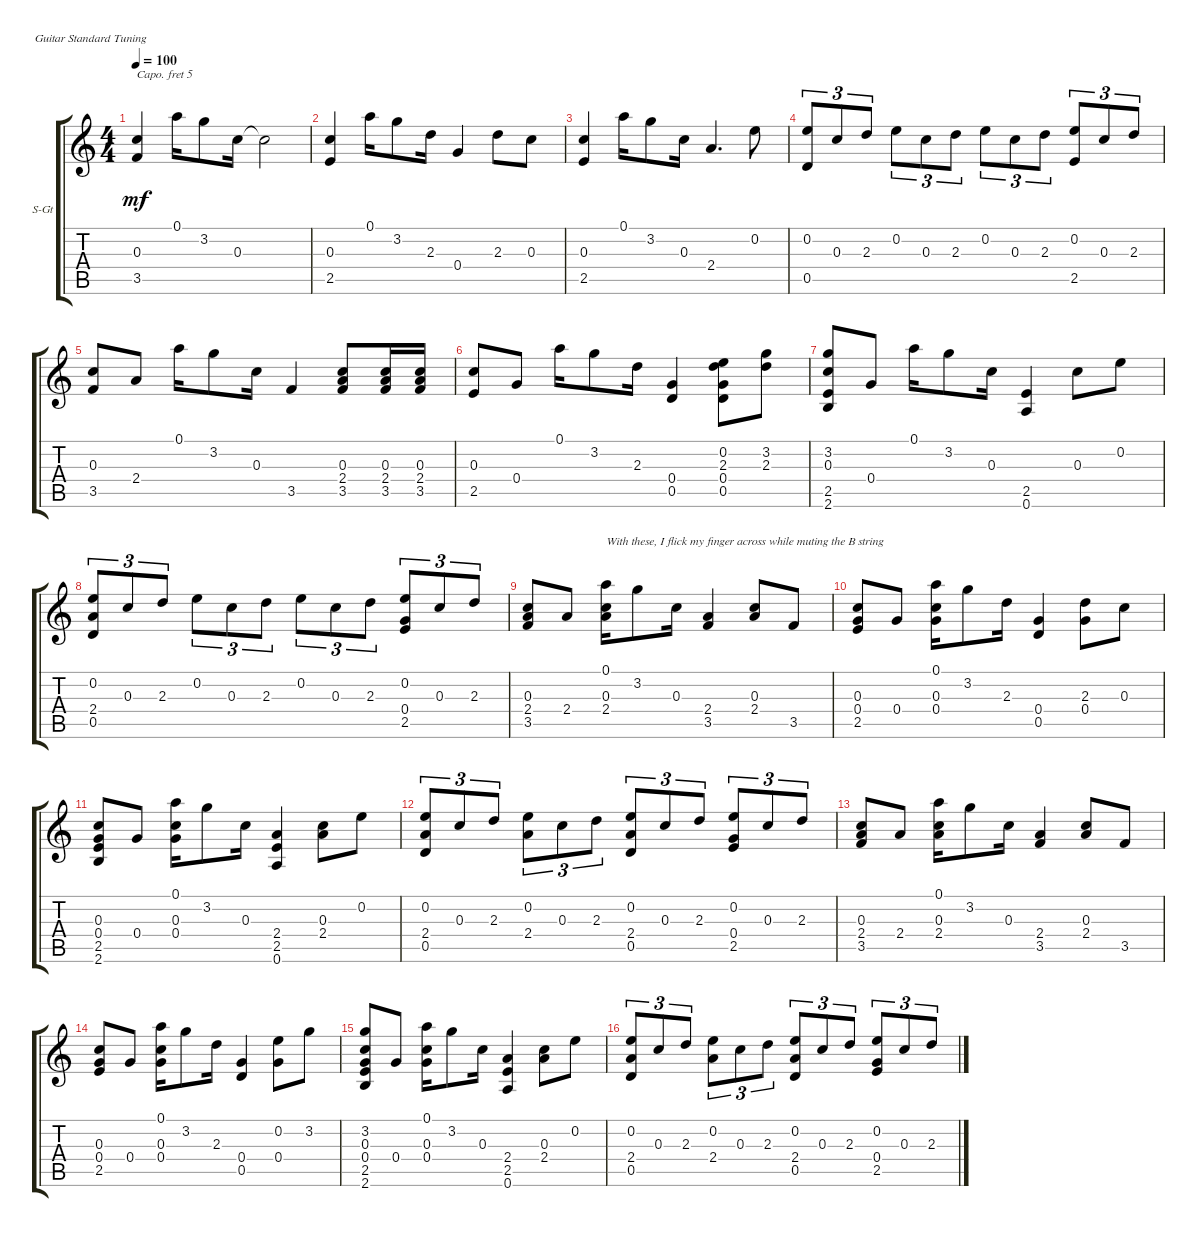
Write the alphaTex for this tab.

\defaultSystemsLayout 4
\bracketExtendMode groupsimilarinstruments
\firstSystemTrackNameOrientation horizontal
\otherSystemsTrackNameOrientation horizontal
\track ("Steel Guitar" "S-Gt") {instrument acousticguitarsteel}
\staff {score tabs}
\capo 5
\tuning (E4 B3 G3 D3 A2 E2)
\ts (4 4)
\tempo 100
\clef g2
\ks c
(3.5 0.3).4{dy mf instrument acousticguitarsteel} 0.1.16 3.2.8 0.3.16 0.3{t}.2 |
(2.5 0.3).4 0.1.16 3.2.8 2.3.16 0.4.4 2.3.8 0.3.8 |
(2.5 0.3).4 0.1.16 3.2.8 0.3.16 2.4.4{d} 0.2.8 |
(0.5 0.2).8{tu (3 2)} 0.3.8{tu (3 2)} 2.3.8{tu (3 2)} 0.2.8{tu (3 2)} 0.3.8{tu (3 2)} 2.3.8{tu (3 2)} 0.2.8{tu (3 2)} 0.3.8{tu (3 2)} 2.3.8{tu (3 2)} (2.5 0.2).8{tu (3 2)} 0.3.8{tu (3 2)} 2.3.8{tu (3 2)} |
(3.5 0.3).8 2.4.8 0.1.16 3.2.8 0.3.16 3.5.4 (3.5 2.4 0.3).8 (3.5 2.4 0.3).16 (3.5 2.4 0.3).16 |
(2.5 0.3).8 0.4.8 0.1.16 3.2.8 2.3.16 (0.5 0.4).4 (0.5 0.4 2.3 0.2).8 (2.3 3.2).8 |
(2.6 2.5 0.3 3.2).8 0.4.8 0.1.16 3.2.8 0.3.16 (0.6 2.5).4 0.3.8 0.2.8 |
(0.5 2.4 0.2).8{tu (3 2)} 0.3.8{tu (3 2)} 2.3.8{tu (3 2)} 0.2.8{tu (3 2)} 0.3.8{tu (3 2)} 2.3.8{tu (3 2)} 0.2.8{tu (3 2)} 0.3.8{tu (3 2)} 2.3.8{tu (3 2)} (2.5 0.4 0.2).8{tu (3 2)} 0.3.8{tu (3 2)} 2.3.8{tu (3 2)} |
(3.5 2.4 0.3).8 2.4.8 (2.4 0.3 0.1).16{txt "With these, I flick my finger across while muting the B string"} 3.2.8 0.3.16 (3.5 2.4).4 (2.4 0.3).8 3.5.8 |
(2.5 0.4 0.3).8 0.4.8 (0.4 0.3 0.1).16 3.2.8 2.3.16 (0.5 0.4).4 (0.4 2.3).8 0.3.8 |
(2.6 2.5 0.4 0.3).8 0.4.8 (0.4 0.3 0.1).16 3.2.8 0.3.16 (0.6 2.5 2.4).4 (2.4 0.3).8 0.2.8 |
(0.5 2.4 0.2).8{tu (3 2)} 0.3.8{tu (3 2)} 2.3.8{tu (3 2)} (2.4 0.2).8{tu (3 2)} 0.3.8{tu (3 2)} 2.3.8{tu (3 2)} (0.5 2.4 0.2).8{tu (3 2)} 0.3.8{tu (3 2)} 2.3.8{tu (3 2)} (2.5 0.4 0.2).8{tu (3 2)} 0.3.8{tu (3 2)} 2.3.8{tu (3 2)} |
(3.5 2.4 0.3).8 2.4.8 (2.4 0.3 0.1).16 3.2.8 0.3.16 (3.5 2.4).4 (2.4 0.3).8 3.5.8 |
(2.5 0.4 0.3).8 0.4.8 (0.4 0.3 0.1).16 3.2.8 2.3.16 (0.5 0.4).4 (0.4 0.2).8 3.2.8 |
(2.6 2.5 0.4 0.3 3.2).8 0.4.8 (0.4 0.3 0.1).16 3.2.8 0.3.16 (0.6 2.5 2.4).4 (2.4 0.3).8 0.2.8 |
(0.5 2.4 0.2).8{tu (3 2)} 0.3.8{tu (3 2)} 2.3.8{tu (3 2)} (2.4 0.2).8{tu (3 2)} 0.3.8{tu (3 2)} 2.3.8{tu (3 2)} (0.5 2.4 0.2).8{tu (3 2)} 0.3.8{tu (3 2)} 2.3.8{tu (3 2)} (2.5 0.4 0.2).8{tu (3 2)} 0.3.8{tu (3 2)} 2.3.8{tu (3 2)}
